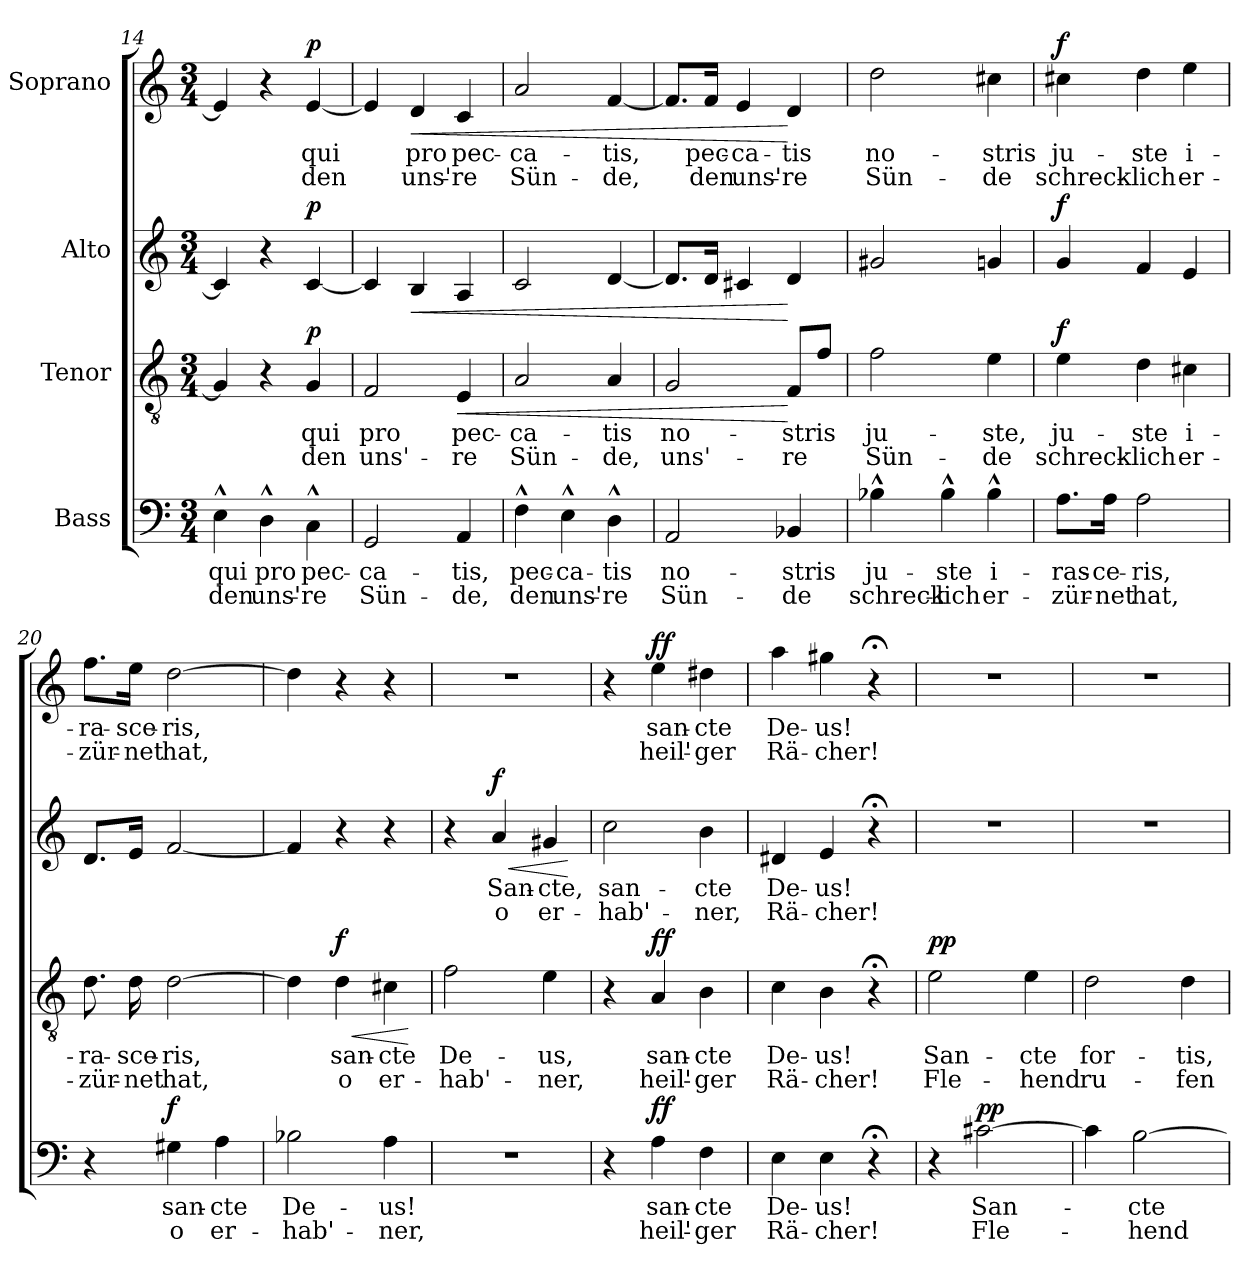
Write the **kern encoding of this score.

**kern	**text	**text	**dynam	**kern	**text	**text	**dynam	**kern	**text	**text	**dynam	**kern	**text	**text	**dynam
*part4	*part4	*part4	*part4	*part3	*part3	*part3	*part3	*part2	*part2	*part2	*part2	*part1	*part1	*part1	*part1
*staff4	*staff4	*staff4	*staff4	*staff3	*staff3	*staff3	*staff3	*staff2	*staff2	*staff2	*staff2	*staff1	*staff1	*staff1	*staff1
*I"Bass	*	*	*	*I"Tenor	*	*	*	*I"Alto	*	*	*	*I"Soprano	*	*	*
!!LO:LB:g=z
*clefF4	*	*	*	*clefGv2	*	*	*	*clefG2	*	*	*	*clefG2	*	*	*
*k[]	*	*	*	*k[]	*	*	*	*k[]	*	*	*	*k[]	*	*	*
*M3/4	*	*	*	*M3/4	*	*	*	*M3/4	*	*	*	*M3/4	*	*	*
=14	=14	=14	=14	=14	=14	=14	=14	=14	=14	=14	=14	=14	=14	=14	=14
4E^^\	qui	den	.	4G/]	.	.	.	4c/]	.	.	.	4e/]	.	.	.
4D^^\	pro	uns'-	.	4r	.	.	.	4r	.	.	.	4r	.	.	.
!	!	!	!	!	!	!	!LO:DY:a	!	!	!	!LO:DY:a	!	!	!	!LO:DY:a
4C^^\	pec-	-re	.	4G/	qui	den	p	[4c/	.	.	p	[4e/	qui	den	p
=15	=15	=15	=15	=15	=15	=15	=15	=15	=15	=15	=15	=15	=15	=15	=15
2GG/	-ca-	Sün-	.	2F/	pro	uns'-	.	4c/]	.	.	.	4e/]	.	.	.
!	!	!	!	!	!	!	!	!	!	!	!LO:HP:b	!	!	!	!LO:HP:b
.	.	.	.	.	.	.	.	4B/	.	.	<	4d/	pro	uns'-	<
!	!	!	!	!	!	!	!LO:HP:b	!	!	!	!	!	!	!	!
4AA/	-tis,	-de,	.	4E/	pec-	-re	<	4A/	.	.	.	4c/	pec-	-re	.
=16	=16	=16	=16	=16	=16	=16	=16	=16	=16	=16	=16	=16	=16	=16	=16
4F^^\	pec-	den	.	2A/	-ca-	Sün-	.	2c/	.	.	.	2a/	-ca-	Sün-	.
4E^^\	-ca-	uns'-	.	.	.	.	.	.	.	.	.	.	.	.	.
4D^^\	-tis	-re	.	4A/	-tis	-de,	.	[4d/	.	.	.	[4f/	-tis,	-de,	.
=17	=17	=17	=17	=17	=17	=17	=17	=17	=17	=17	=17	=17	=17	=17	=17
2AA/	no-	Sün-	.	2G/	no-	uns'-	.	8.d/L]	.	.	.	8.f/L]	.	.	.
.	.	.	.	.	.	.	.	16d/Jk	.	.	.	16f/Jk	pec-	den	.
.	.	.	.	.	.	.	.	4c#X/	.	.	.	4e/	-ca-	uns'-	.
4BB-X/	-stris	-de	.	8F/L	-stris	-re	[	4d/	.	.	[	4d/	-tis	-re	[
.	.	.	.	8f/J	.	.	.	.	.	.	.	.	.	.	.
=18	=18	=18	=18	=18	=18	=18	=18	=18	=18	=18	=18	=18	=18	=18	=18
4B-X^^\	ju-	schreck-	.	2f\	ju-	Sün-	.	2g#X/	.	.	.	2dd\	no-	Sün-	.
4B-^^\	-ste	-lich	.	.	.	.	.	.	.	.	.	.	.	.	.
4B-^^\	i-	er-	.	4e\	-ste,	-de	.	4gn/	.	.	.	4cc#X\	-stris	-de	.
=19	=19	=19	=19	=19	=19	=19	=19	=19	=19	=19	=19	=19	=19	=19	=19
!	!	!	!	!	!	!	!LO:DY:a	!	!	!	!LO:DY:a	!	!	!	!LO:DY:a
8.A\L	-ras-	-zür-	.	4e\	ju-	schreck-	f	4g/	.	.	f	4cc#X\	ju-	schreck-	f
16A\Jk	-ce-	-net	.	.	.	.	.	.	.	.	.	.	.	.	.
2A\	-ris,	hat,	.	4d\	-ste	-lich	.	4f/	.	.	.	4dd\	-ste	-lich	.
.	.	.	.	4c#X\	i-	er-	.	4e/	.	.	.	4ee\	i-	er-	.
!!LO:PB:g=z
=20	=20	=20	=20	=20	=20	=20	=20	=20	=20	=20	=20	=20	=20	=20	=20
4r	.	.	.	8.d\	-ra-	-zür-	.	8.d/L	.	.	.	8.ff\L	-ra-	-zür-	.
.	.	.	.	16d\	-sce-	-net	.	16e/Jk	.	.	.	16ee\Jk	-sce-	-net	.
!	!	!	!LO:DY:a	!	!	!	!	!	!	!	!	!	!	!	!
4G#X\	san-	o	f	[2d\	-ris,	hat,	.	[2f/	.	.	.	[2dd\	-ris,	hat,	.
4A\	-cte	er-	.	.	.	.	.	.	.	.	.	.	.	.	.
=21	=21	=21	=21	=21	=21	=21	=21	=21	=21	=21	=21	=21	=21	=21	=21
2B-X\	De-	-hab'-	.	4d\]	.	.	.	4f/]	.	.	.	4dd\]	.	.	.
!	!	!	!	!	!	!	!LO:HP:b	!	!	!	!	!	!	!	!
!	!	!	!	!	!	!	!LO:DY:n=1:a	!	!	!	!	!	!	!	!
.	.	.	.	4d\	san-	o	< f	4r	.	.	.	4r	.	.	.
4A\	-us!	-ner,	.	4c#X\	-cte	er-	.	4r	.	.	.	4r	.	.	.
.	.	.	.	.	.	.	[	.	.	.	.	.	.	.	.
=22	=22	=22	=22	=22	=22	=22	=22	=22	=22	=22	=22	=22	=22	=22	=22
2.r	.	.	.	2f\	De-	-hab'-	.	4r	.	.	.	2.r	.	.	.
!	!	!	!	!	!	!	!	!	!	!	!LO:HP:b	!	!	!	!
!	!	!	!	!	!	!	!	!	!	!	!LO:DY:n=1:a	!	!	!	!
.	.	.	.	.	.	.	.	4a/	San-	o	< f	.	.	.	.
.	.	.	.	4e\	-us,	-ner,	.	4g#X/	-cte,	er-	.	.	.	.	.
.	.	.	.	.	.	.	.	.	.	.	[	.	.	.	.
=23	=23	=23	=23	=23	=23	=23	=23	=23	=23	=23	=23	=23	=23	=23	=23
4r	.	.	.	4r	.	.	.	2cc\	san-	-hab'-	.	4r	.	.	.
!	!	!	!LO:DY:a	!	!	!	!LO:DY:a	!	!	!	!	!	!	!	!LO:DY:a
4A\	san-	heil'-	ff	4A/	san-	heil'-	ff	.	.	.	.	4ee\	san-	heil'-	ff
4F\	-cte	-ger	.	4B\	-cte	-ger	.	4b\	-cte	-ner,	.	4dd#X\	-cte	-ger	.
=24	=24	=24	=24	=24	=24	=24	=24	=24	=24	=24	=24	=24	=24	=24	=24
4E\	De-	Rä-	.	4c\	De-	Rä-	.	4d#X/	De-	Rä-	.	4aa\	De-	Rä-	.
4E\	-us!	-cher!	.	4B\	-us!	-cher!	.	4e/	-us!	-cher!	.	4gg#X\	-us!	-cher!	.
4r;<	.	.	.	4r;<	.	.	.	4r;<	.	.	.	4r;<	.	.	.
!!LO:LB:g=z
=25	=25	=25	=25	=25	=25	=25	=25	=25	=25	=25	=25	=25	=25	=25	=25
!	!	!	!	!	!	!	!LO:DY:a	!	!	!	!	!	!	!	!
4r	.	.	.	2e\	San-	Fle-	pp	2.r	.	.	.	2.r	.	.	.
!	!	!	!LO:DY:a	!	!	!	!	!	!	!	!	!	!	!	!
[2c#X\	San-	Fle-	pp	.	.	.	.	.	.	.	.	.	.	.	.
.	.	.	.	4e\	-cte	-hend	.	.	.	.	.	.	.	.	.
=26	=26	=26	=26	=26	=26	=26	=26	=26	=26	=26	=26	=26	=26	=26	=26
4c#\]	.	.	.	2d\	for-	ru-	.	2.r	.	.	.	2.r	.	.	.
[2B\	-cte	-hend	.	.	.	.	.	.	.	.	.	.	.	.	.
.	.	.	.	4d\	-tis,	-fen	.	.	.	.	.	.	.	.	.
=	=	=	=	=	=	=	=	=	=	=	=	=	=	=	=
*-	*-	*-	*-	*-	*-	*-	*-	*-	*-	*-	*-	*-	*-	*-	*-
